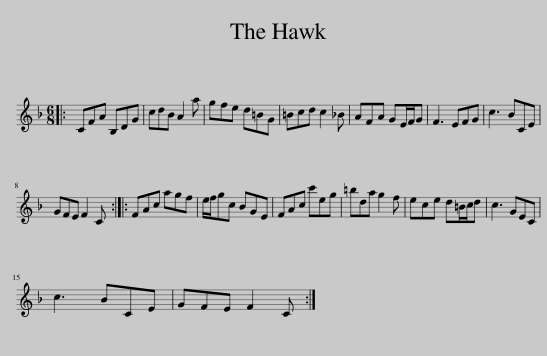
X:1
L:1/8
M:6/8
I:linebreak $
K:F
V:1 treble
V:1
|: CFA B,DG | cdB A2 a | gfe d=BG | =Bcd c2 _B | AFA GE/F/G | %5
 F3 EFG | c3 BCE |$ GFE F2 C :: FAc agf | e/f/gc BGE | %10
 FAc c'eg | =bda g2 f | ece d=B/c/d | c3 GEC |$ c3 BCE | %15
 GFE F2 C :| %16
